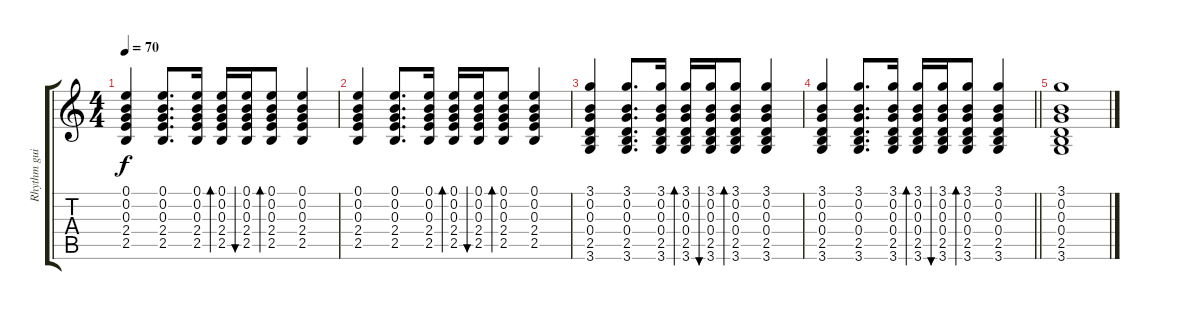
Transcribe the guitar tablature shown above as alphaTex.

\track ("Rhythm guitar" "Rhythm gui") {instrument acousticguitarsteel}
\staff {score tabs}
\tuning (E4 B3 G3 D3 A2 E2) {hide}
\ts (4 4)
\tempo 70
\clef g2
\ks c
(0.1 0.2 0.3 2.4 2.5).4{dy f} (0.1 0.2 0.3 2.4 2.5).8{d} (0.1 0.2 0.3 2.4 2.5).16 (0.1 0.2 0.3 2.4 2.5).16{bd 60} (0.1 0.2 0.3 2.4 2.5).16{bu 60} (0.1 0.2 0.3 2.4 2.5).8{bd 60} (0.1 0.2 0.3 2.4 2.5).4 |
(0.1 0.2 0.3 2.4 2.5).4 (0.1 0.2 0.3 2.4 2.5).8{d} (0.1 0.2 0.3 2.4 2.5).16 (0.1 0.2 0.3 2.4 2.5).16{bd 60} (0.1 0.2 0.3 2.4 2.5).16{bu 60} (0.1 0.2 0.3 2.4 2.5).8{bd 60} (0.1 0.2 0.3 2.4 2.5).4 |
(3.1 0.2 0.3 0.4 2.5 3.6).4 (3.1 0.2 0.3 0.4 2.5 3.6).8{d} (3.1 0.2 0.3 0.4 2.5 3.6).16 (3.1 0.2 0.3 0.4 2.5 3.6).16{bd 60} (3.1 0.2 0.3 0.4 2.5 3.6).16{bu 60} (3.1 0.2 0.3 0.4 2.5 3.6).8{bd 60} (3.1 0.2 0.3 0.4 2.5 3.6).4 |
\barLineRight lightlight
(3.1 0.2 0.3 0.4 2.5 3.6).4 (3.1 0.2 0.3 0.4 2.5 3.6).8{d} (3.1 0.2 0.3 0.4 2.5 3.6).16 (3.1 0.2 0.3 0.4 2.5 3.6).16{bd 60} (3.1 0.2 0.3 0.4 2.5 3.6).16{bu 60} (3.1 0.2 0.3 0.4 2.5 3.6).8{bd 60} (3.1 0.2 0.3 0.4 2.5 3.6).4 |
(3.1 0.2 0.3 0.4 2.5 3.6).1
